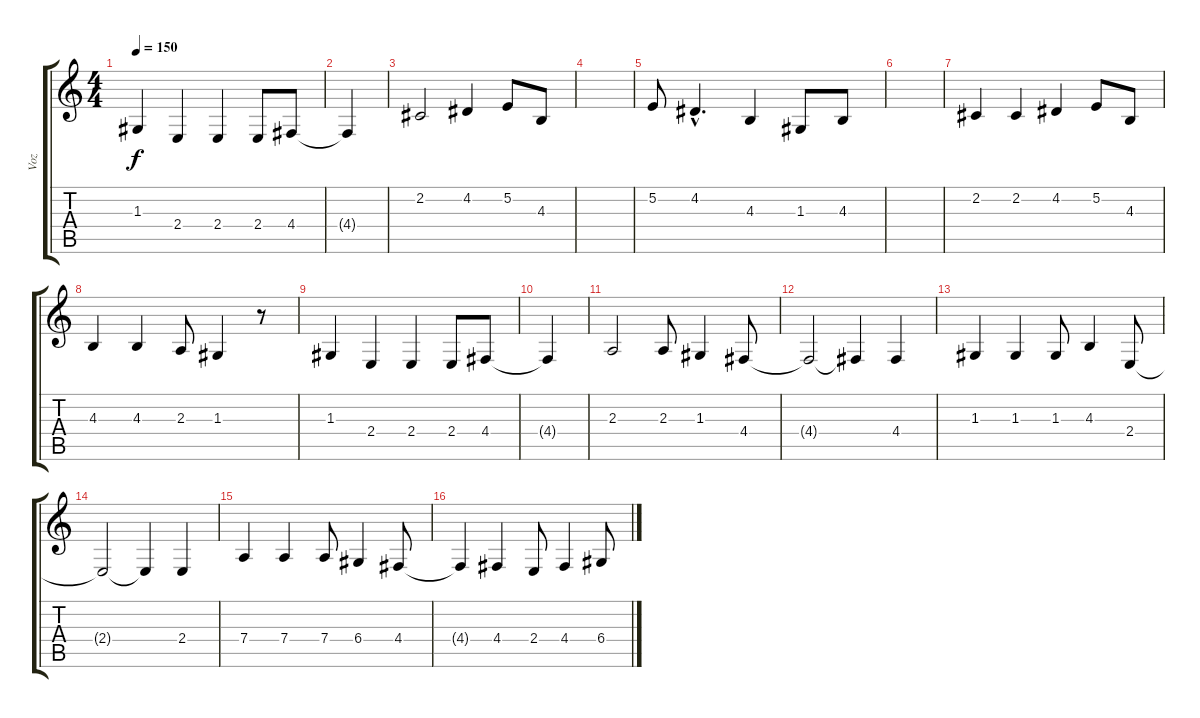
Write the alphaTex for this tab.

\track ("Voz" "Voz") {instrument englishhorn}
\staff {score tabs}
\tuning (E4 B3 G3 D3 A2 E2) {hide}
\ts (4 4)
\tempo 150
\clef g2
\ks c
1.3.4{dy f} 2.4.4 2.4.4 2.4.8 4.4.8 |
4.4{t}.4 |
2.2.2 4.2.4 5.2.8 4.3.8 |
|
5.2.8 4.2{hac}.4{d} 4.3.4 1.3.8 4.3.8 |
|
2.2.4 2.2.4 4.2.4 5.2.8 4.3.8 |
4.3.4 4.3.4 2.3.8 1.3.4 r.8 |
1.3.4 2.4.4 2.4.4 2.4.8 4.4.8 |
4.4{t}.4 |
2.3.2 2.3.8 1.3.4 4.4.8 |
4.4{t}.2 4.4{t}.4 4.4.4 |
1.3.4 1.3.4 1.3.8 4.3.4 2.4.8 |
2.4{t}.2 2.4{t}.4 2.4.4 |
7.4.4 7.4.4 7.4.8 6.4.4 4.4.8 |
4.4{t}.4 4.4.4 2.4.8 4.4.4 6.4.8
